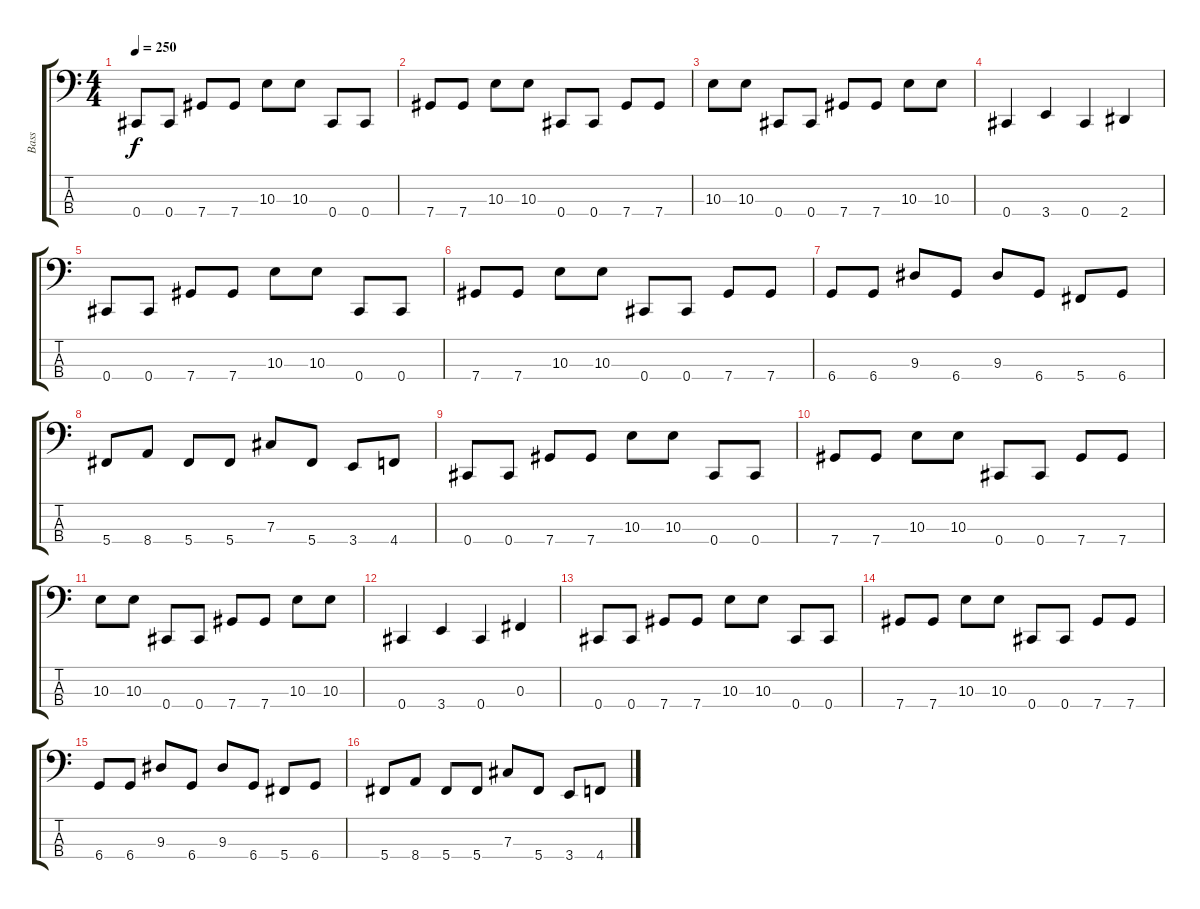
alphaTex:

\track ("Bass" "Bass") {instrument electricbassfinger}
\staff {score tabs}
\tuning (E2 B1 Gb1 Db1) {hide}
\ts (4 4)
\tempo 250
\clef f4
\ks c
0.4.8{dy f} 0.4.8 7.4.8 7.4.8 10.3.8 10.3.8 0.4.8 0.4.8 |
7.4.8 7.4.8 10.3.8 10.3.8 0.4.8 0.4.8 7.4.8 7.4.8 |
10.3.8 10.3.8 0.4.8 0.4.8 7.4.8 7.4.8 10.3.8 10.3.8 |
0.4.4 3.4.4 0.4.4 2.4.4 |
0.4.8 0.4.8 7.4.8 7.4.8 10.3.8 10.3.8 0.4.8 0.4.8 |
7.4.8 7.4.8 10.3.8 10.3.8 0.4.8 0.4.8 7.4.8 7.4.8 |
6.4.8 6.4.8 9.3.8 6.4.8 9.3.8 6.4.8 5.4.8 6.4.8 |
5.4.8 8.4.8 5.4.8 5.4.8 7.3.8 5.4.8 3.4.8 4.4.8 |
0.4.8 0.4.8 7.4.8 7.4.8 10.3.8 10.3.8 0.4.8 0.4.8 |
7.4.8 7.4.8 10.3.8 10.3.8 0.4.8 0.4.8 7.4.8 7.4.8 |
10.3.8 10.3.8 0.4.8 0.4.8 7.4.8 7.4.8 10.3.8 10.3.8 |
0.4.4 3.4.4 0.4.4 0.3.4 |
0.4.8 0.4.8 7.4.8 7.4.8 10.3.8 10.3.8 0.4.8 0.4.8 |
7.4.8 7.4.8 10.3.8 10.3.8 0.4.8 0.4.8 7.4.8 7.4.8 |
6.4.8 6.4.8 9.3.8 6.4.8 9.3.8 6.4.8 5.4.8 6.4.8 |
5.4.8 8.4.8 5.4.8 5.4.8 7.3.8 5.4.8 3.4.8 4.4.8
